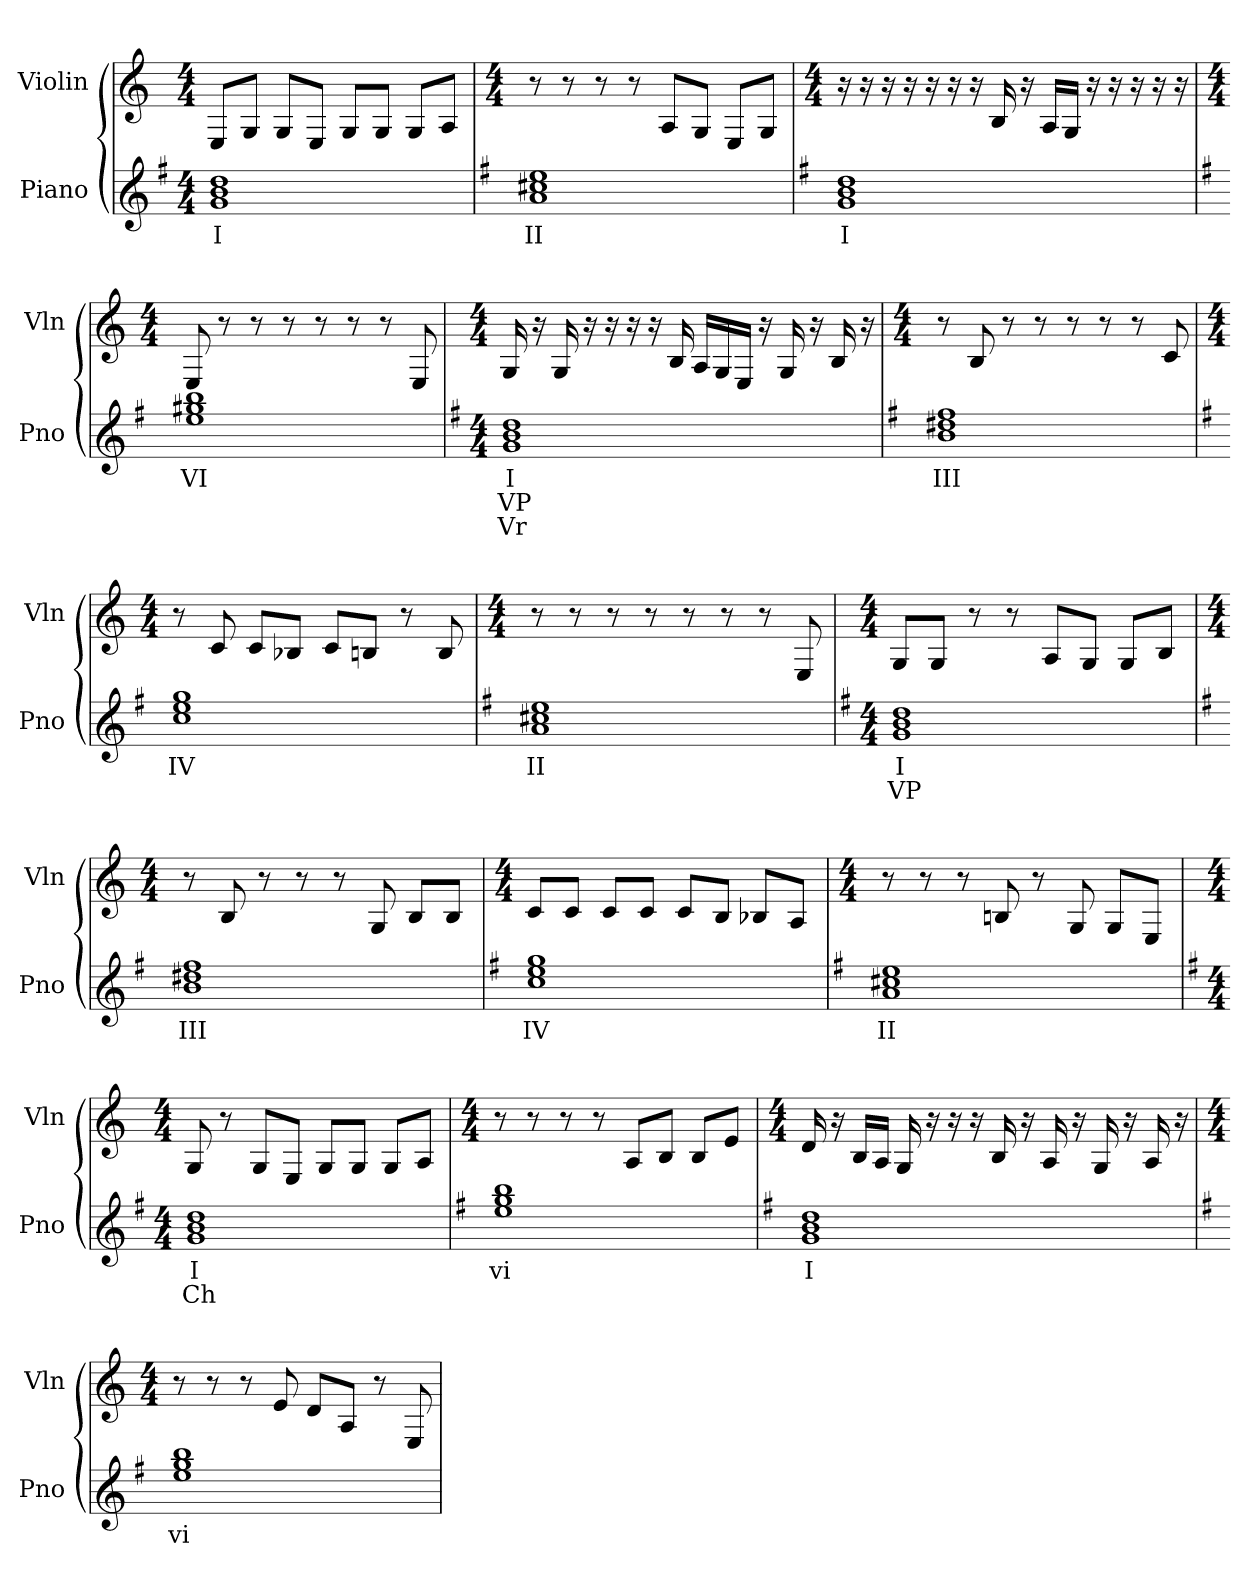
**kern	**text	**text	**text	**kern
*part2	*part2	*part2	*part2	*part1
*staff2	*staff2	*staff2	*staff2	*staff1
*I"Piano	*	*	*	*I"Violin
*I'Pno	*	*	*	*I'Vln
*k[f#]	*	*	*	*
*G:	*	*	*	*
*M4/4	*	*	*	*M4/4
=	=	=	=	=
1g 1b 1dd	I	.	.	8EL
.	.	.	.	8GJ
.	.	.	.	8GL
.	.	.	.	8EJ
.	.	.	.	8GL
.	.	.	.	8GJ
.	.	.	.	8GL
.	.	.	.	8AJ
=	=	=	=	=
*k[f#]	*	*	*	*
*G:	*	*	*	*
*	*	*	*	*M4/4
1a 1cc#X 1ee	II	.	.	8r
.	.	.	.	8r
.	.	.	.	8r
.	.	.	.	8r
.	.	.	.	8AL
.	.	.	.	8GJ
.	.	.	.	8EL
.	.	.	.	8GJ
=	=	=	=	=
*k[f#]	*	*	*	*
*G:	*	*	*	*
*	*	*	*	*M4/4
1g 1b 1dd	I	.	.	16r
.	.	.	.	16r
.	.	.	.	16r
.	.	.	.	16r
.	.	.	.	16r
.	.	.	.	16r
.	.	.	.	16r
.	.	.	.	16B
.	.	.	.	16r
.	.	.	.	16ALL
.	.	.	.	16GJJ
.	.	.	.	16r
.	.	.	.	16r
.	.	.	.	16r
.	.	.	.	16r
.	.	.	.	16r
=	=	=	=	=
*k[f#]	*	*	*	*
*G:	*	*	*	*
*	*	*	*	*M4/4
1ee 1gg#X 1bb	VI	.	.	8E
.	.	.	.	8r
.	.	.	.	8r
.	.	.	.	8r
.	.	.	.	8r
.	.	.	.	8r
.	.	.	.	8r
.	.	.	.	8E
=	=	=	=	=
*k[f#]	*	*	*	*
*G:	*	*	*	*
*M4/4	*	*	*	*M4/4
1g 1b 1dd	I	VP	Vr	16G
.	.	.	.	16r
.	.	.	.	16G
.	.	.	.	16r
.	.	.	.	16r
.	.	.	.	16r
.	.	.	.	16r
.	.	.	.	16B
.	.	.	.	16ALL
.	.	.	.	16G
.	.	.	.	16EJJ
.	.	.	.	16r
.	.	.	.	16G
.	.	.	.	16r
.	.	.	.	16B
.	.	.	.	16r
=	=	=	=	=
*k[f#]	*	*	*	*
*G:	*	*	*	*
*	*	*	*	*M4/4
1b 1dd#X 1ff#	III	.	.	8r
.	.	.	.	8B
.	.	.	.	8r
.	.	.	.	8r
.	.	.	.	8r
.	.	.	.	8r
.	.	.	.	8r
.	.	.	.	8c
=	=	=	=	=
*k[f#]	*	*	*	*
*G:	*	*	*	*
*	*	*	*	*M4/4
1cc 1ee 1gg	IV	.	.	8r
.	.	.	.	8c
.	.	.	.	8cL
.	.	.	.	8B-XJ
.	.	.	.	8cL
.	.	.	.	8BnJ
.	.	.	.	8r
.	.	.	.	8B
=	=	=	=	=
*k[f#]	*	*	*	*
*G:	*	*	*	*
*	*	*	*	*M4/4
1a 1cc#X 1ee	II	.	.	8r
.	.	.	.	8r
.	.	.	.	8r
.	.	.	.	8r
.	.	.	.	8r
.	.	.	.	8r
.	.	.	.	8r
.	.	.	.	8E
=	=	=	=	=
*k[f#]	*	*	*	*
*G:	*	*	*	*
*M4/4	*	*	*	*M4/4
1g 1b 1dd	I	VP	.	8GL
.	.	.	.	8GJ
.	.	.	.	8r
.	.	.	.	8r
.	.	.	.	8AL
.	.	.	.	8GJ
.	.	.	.	8GL
.	.	.	.	8BJ
=	=	=	=	=
*k[f#]	*	*	*	*
*G:	*	*	*	*
*	*	*	*	*M4/4
1b 1dd#X 1ff#	III	.	.	8r
.	.	.	.	8B
.	.	.	.	8r
.	.	.	.	8r
.	.	.	.	8r
.	.	.	.	8G
.	.	.	.	8BL
.	.	.	.	8BJ
=	=	=	=	=
*k[f#]	*	*	*	*
*G:	*	*	*	*
*	*	*	*	*M4/4
1cc 1ee 1gg	IV	.	.	8cL
.	.	.	.	8cJ
.	.	.	.	8cL
.	.	.	.	8cJ
.	.	.	.	8cL
.	.	.	.	8BJ
.	.	.	.	8B-XL
.	.	.	.	8AJ
=	=	=	=	=
*k[f#]	*	*	*	*
*G:	*	*	*	*
*	*	*	*	*M4/4
1a 1cc#X 1ee	II	.	.	8r
.	.	.	.	8r
.	.	.	.	8r
.	.	.	.	8Bn
.	.	.	.	8r
.	.	.	.	8G
.	.	.	.	8GL
.	.	.	.	8EJ
=	=	=	=	=
*k[f#]	*	*	*	*
*G:	*	*	*	*
*M4/4	*	*	*	*M4/4
1g 1b 1dd	I	Ch	.	8G
.	.	.	.	8r
.	.	.	.	8GL
.	.	.	.	8EJ
.	.	.	.	8GL
.	.	.	.	8GJ
.	.	.	.	8GL
.	.	.	.	8AJ
=	=	=	=	=
*k[f#]	*	*	*	*
*G:	*	*	*	*
*	*	*	*	*M4/4
1ee 1gg 1bb	vi	.	.	8r
.	.	.	.	8r
.	.	.	.	8r
.	.	.	.	8r
.	.	.	.	8AL
.	.	.	.	8BJ
.	.	.	.	8BL
.	.	.	.	8eJ
=	=	=	=	=
*k[f#]	*	*	*	*
*G:	*	*	*	*
*	*	*	*	*M4/4
1g 1b 1dd	I	.	.	16d
.	.	.	.	16r
.	.	.	.	16BLL
.	.	.	.	16AJJ
.	.	.	.	16G
.	.	.	.	16r
.	.	.	.	16r
.	.	.	.	16r
.	.	.	.	16B
.	.	.	.	16r
.	.	.	.	16A
.	.	.	.	16r
.	.	.	.	16G
.	.	.	.	16r
.	.	.	.	16A
.	.	.	.	16r
=	=	=	=	=
*k[f#]	*	*	*	*
*G:	*	*	*	*
*	*	*	*	*M4/4
1ee 1gg 1bb	vi	.	.	8r
.	.	.	.	8r
.	.	.	.	8r
.	.	.	.	8e
.	.	.	.	8dL
.	.	.	.	8AJ
.	.	.	.	8r
.	.	.	.	8E
=	=	=	=	=
*-	*-	*-	*-	*-
